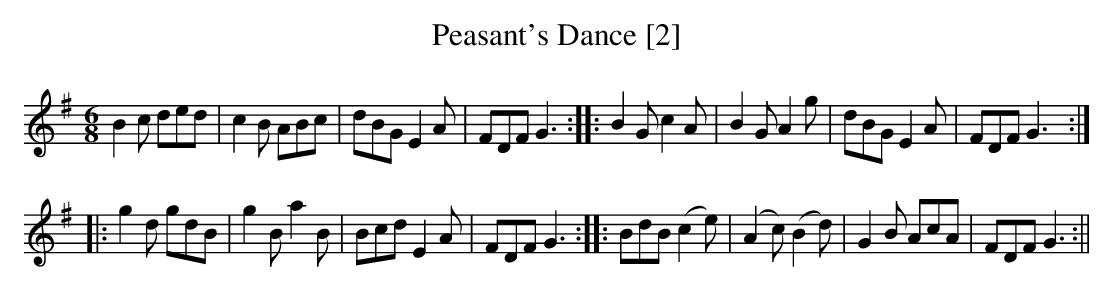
X:1
T:Peasant's Dance [2]
M:6/8
L:1/8
K:G
B2c ded|c2B ABc|dBG E2A|FDF G3::B2G c2A|B2G A2g|dBG E2A|FDF G3:|
|:g2d gdB|g2B a2B|Bcd E2A|FDF G3::BdB (c2e)|(A2c) (B2d)|G2B AcA|FDF G3:||
